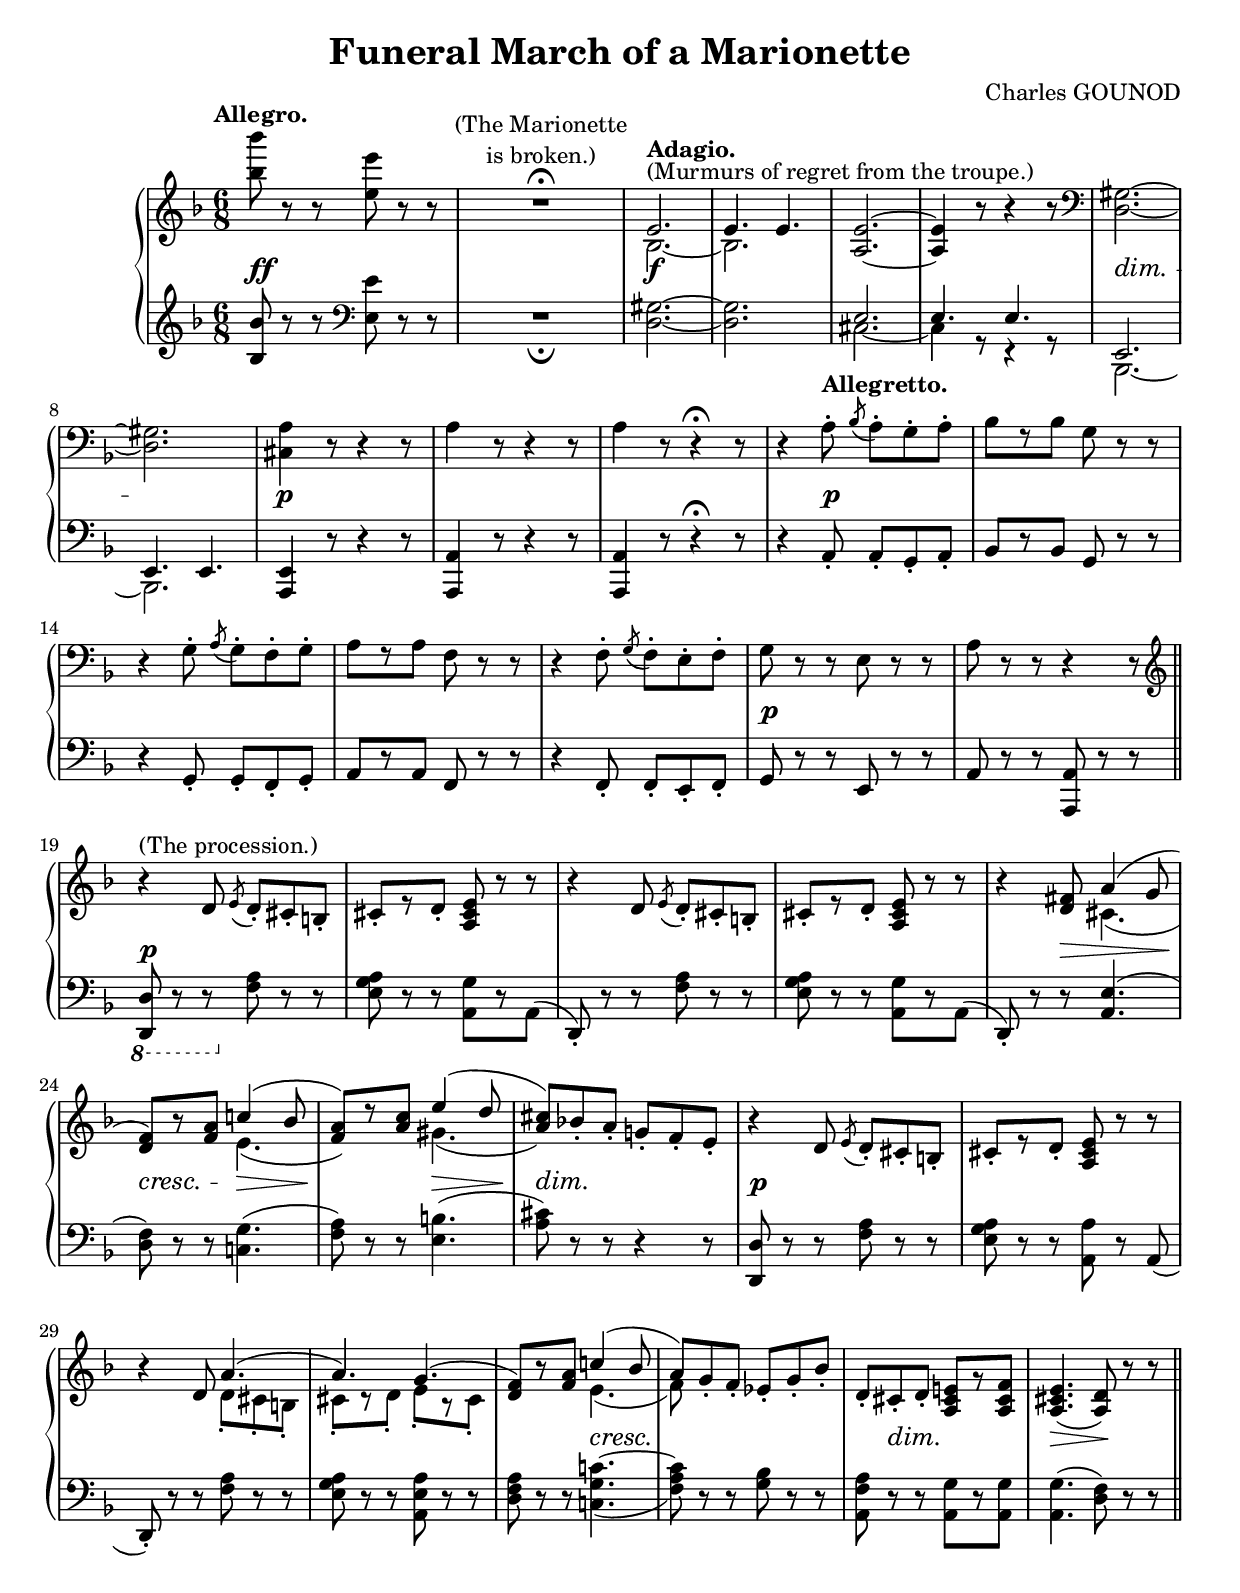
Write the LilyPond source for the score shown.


\version "2.18.2"

\paper {
   max-systems-per-page = 6
}

\header {
  title = "Funeral March of a Marionette"
  composer = "Charles GOUNOD"
  % copyright = \markup \left-align \center-column {
  %   \line {
	 %  	"© 2015 Alberto Simões"}
  % 	\line {
  % 		\epsfile #Y #2 #"cc-by-sa.eps" "Licensed under a Creative Commons Attribution-ShareAlike 4.0 International License."
  % 	}
  % }
  % tagline = \markup \left-align \center-column {
  %   \line { "Thank you to Michael Gerdau, Abraham Lee and Brian Barker for proofreading."}
  % 	\line { "Original document from IMSLP (http://imslp.org)." }
  % 	\line { "Typeset with GNU LilyPond (http://lilypond.org)." }
  % }
}

spacerVoice = \new Voice {
  \override MultiMeasureRest.transparent = ##t
  \override MultiMeasureRest.minimum-length = #16
  R1*3/4
}

upper = \relative c''' {
  \tempo "Allegro."
  \clef treble
  \key f \major
  \time 6/8

  %%%%%%%%%%%%
  %% Page 1 %%
  %%%%%%%%%%%%

  % M1
  <bes bes'>8 r r <e, e'>8 r r |
  % M2
  << \oneVoice R1*3/4^\fermataMarkup^\markup{\center-column{\line {(The Marionette}\line {is broken.)}}} \\
     \spacerVoice >> |
  % M3 - M4
  \tempo "Adagio."
  << { \voiceOne e,2.^\markup{(Murmurs of regret from the troupe.)} | e4. e | }
     \new Voice { \voiceTwo bes2. ~ | bes } >> \oneVoice
  % M5 - M6
  <a e'>2. ~ | q4 r8 r4 r8 |
  % M7 - M8
  \clef bass <gis d>2. ~ | q |

  % Line 2
  % M9-M11
  <cis, a'>4 r8 r4 r8 | a'4 r8 r4 r8 | a4 r8 r4\fermata r8 |
  % M12
  r4 \tempo "Allegretto." a8-. \acciaccatura bes8 a8[-. g-. a]-. |
  % M13
  bes8[ r bes] g r r |
  % M14
  r4 g8-. \acciaccatura a8 g[-. f-. g]-. |

  % Line 3
  % M15-M17
  a8[ r a] f r r | r4 f8-. \acciaccatura g f[-. e-. f-.] | g8 r r e r r |
  % M18
  a r r r4 r8 \clef treble \bar "||"
  % M19
  r4^\markup{(The procession.)} d8 \acciaccatura e d[-. cis-. b!-.]

  % Line 4
  % M20-M21
  cis8[-. r d-.] <e cis a> r r | r4 d8 \acciaccatura e d[-. cis-. b!-.] |
  % M22
  cis8[-. r d-.] <e cis a> r r | 
  % M23 - M24
  r4 <d fis>8 
  << {
       \voiceOne a'4( g8 <d f>8[) \oneVoice r <f a>]
       \voiceOne c'!4( bes8 |

        % Line 5
        % M25
        <f a>8[) r <a c>] e'4( d8 |
        % M26
        \oneVoice \stemUp
        <a cis>[) bes!-. a-.] g![-. f-. e-.] |
     }
   \new Voice {
      \voiceTwo cis4.( s8) s4 e4.( |
        \hideNotes e8) \unHideNotes s4 gis4.( | s8) s8 s2 |
   } 
  >>
  % M27-M28
  \oneVoice
  r4 d8 \acciaccatura e d[-. cis-. b!]-. | cis[-. r d]-. <e cis a> r r|
  % M29
  r4 d8
  <<
  {
    \voiceOne a'4.( |
    % Line 6
    % M30-M32
    a4.) g( |
    \oneVoice <d f>8)[ r <f a>] \voiceOne c'!4( bes8 |
    a8[) g_. f_.] ees[_. g_. bes_.]
  }
  \new Voice {
    \voiceTwo d,8[-. cis-. b!]-. | 
    % Line 6
    % M30-M32
    cis8[-. r d]-. e[-. r cis]-. |
    s4. e4.( |
    f8) s8 s2 |
  }
  >>  
  % M33
  \oneVoice
  d8[-. cis-. d]-. <e! cis a>8[ r <f cis a>] |
  % M34
  <e cis a>4. ( <d a>8) r r \bar "||"

  %%%%%%%%%%%%
  %% Page 2 %%
  %%%%%%%%%%%%

}



%%% LOWER VOICE

lower = \relative c' {
  \clef bass
  \key f \major
  \time 6/8

  %%%%%%%%%%%%
  %% Page 1 %%
  %%%%%%%%%%%%

  % M1
  \clef treble
  <bes bes'>8 r r \clef bass <e e,>8 r r |
  % M2
  R1*3/4_\fermataMarkup |
  % M3 - M4
  <d, gis>2. ~ | q |
  % M5 - M6
  << { \voiceOne e2. | e4. e } \\
     \new Voice { \voiceTwo cis2. ~ | cis4 r8 r4 r8 } >>
  % M7 - M8
  << { \voiceOne e,2. | e4. e } \\
     \new Voice { \voiceTwo bes2. ~ | bes } >> \oneVoice

  % Line 2
  % M9-M11
  <a e'>4 r8 r4 r8 | <a a'>4 r8 r4 r8 | q4 r8 r4\fermata r8 |
  % M12-14
  r4 a'8-. a[-. g-. a-.] | bes8[ r bes] g r r | r4 g8-. g[-. f-. g-.] |

  % Line 3
  % M15-M17
  a8[ r a] f r r|r4 f8-. f[-. e-. f-.] | g r r e r r |
  % M18
  a r r <a a,> r r \bar "||"
  % M19
  \ottava #-1 <d, d,>8 r r \ottava #0 <f' a> r r |

  % Line 4
  % M20-M21
  <e g a>8 r r <g a,>[ r a,(] | d,)-. r r <f' a> r r |
  % M22-M23
  <e g a> r r <g a,>[ r a,(] | d,)-. r r <a' e'>4.( |
  % M24
  <d f>8) r r <c! g'>4.( |

  % Line 5
  % M25
  <f a>8) r r <e b'>4. ( |
  % M26
  <a cis>8) r r r4 r8 |
  % M27
  <d, d,>8  r r <f a> r r |
  % M28-M29
  <e g a> r r <a a,> r a,( | d,)-. r r <f' a> r r |

  % Line 6
  % M30
  <e g a>8 r r <e a a,> r r |
  % M31
  <f a d,>8 r r <c! g' c!>4._( ~ |
  % M32
  <f a c>8) r r <g bes> r r |
  % M33
  <a f a,> r r <g a,>[ r q] | 
  % M34
  q4.( <d f>8) r r \bar "||"

  %%%%%%%%%%%%
  %% Page 2 %%
  %%%%%%%%%%%%

}


%%%% DYNAMICS

dynamics = {

  %%%%%%%%%%%%
  %% Page 1 %%
  %%%%%%%%%%%%

  % M1
  s2.\ff
  % M2
  s2.
  % M3
  s2.\f
  % M4-M6
  s2. s2. s2.
  \set decrescendoSpanner = #'text
  \set decrescendoText = \markup \italic "dim."
  % M7-M8
  s2.\> s2.\!

  % Line 2
  % M9-M11
  s2.\p s2. s2.
  % M12-14
  s4 s2\p s2. s2.

  % Line 3
  % M15-19
  s2. s2. s2.\p s2. s2.\p

  % Line 4
  % M20-M22
  s2. s2. s2.
  % M23-M24
  \set decrescendoSpanner = #'hairpin
  \set crescendoSpanner = #'text
  \set crescendoText = \markup \italic "cresc."
  s4 s2\> s4.\< s4.\>

  % Line 5
  % M25
  s4.\! s4.\>
  % M26
  \set decrescendoSpanner = #'text
  \set decrescendoText = \markup \italic "dim."
  s4\> s2\!
  % M27-M29
  s2.\p s2. s2. 

  % Line 6
  % M30
  s2.
  % M31-M32
  \set crescendoSpanner = #'text
  \set crescendoText = \markup \italic "cresc."
  s4. s4\< s8\! s2.
  % M33-M34
  \set decrescendoSpanner = #'text
  \set decrescendoText = \markup \italic "dim."
  s8 s4\> s4.\!
  \set decrescendoSpanner = #'hairpin 
  s4.\> s4.\!

  %%%%%%%%%%%%
  %% Page 2 %%
  %%%%%%%%%%%%

}

\score {
  \new PianoStaff <<
    \new Staff = "upper" \upper
    \new Dynamics = "Dynamics_pf" \dynamics
    \new Staff = "lower" \lower
  >>
  \layout { 
    \context {
      \Score
      \override SpacingSpanner.base-shortest-duration = #(ly:make-moment 1/12)
    }
    \set Score.doubleRepeatType = #":|.|:"
  }
  \midi { 
    \tempo 4 = 100
  }
}